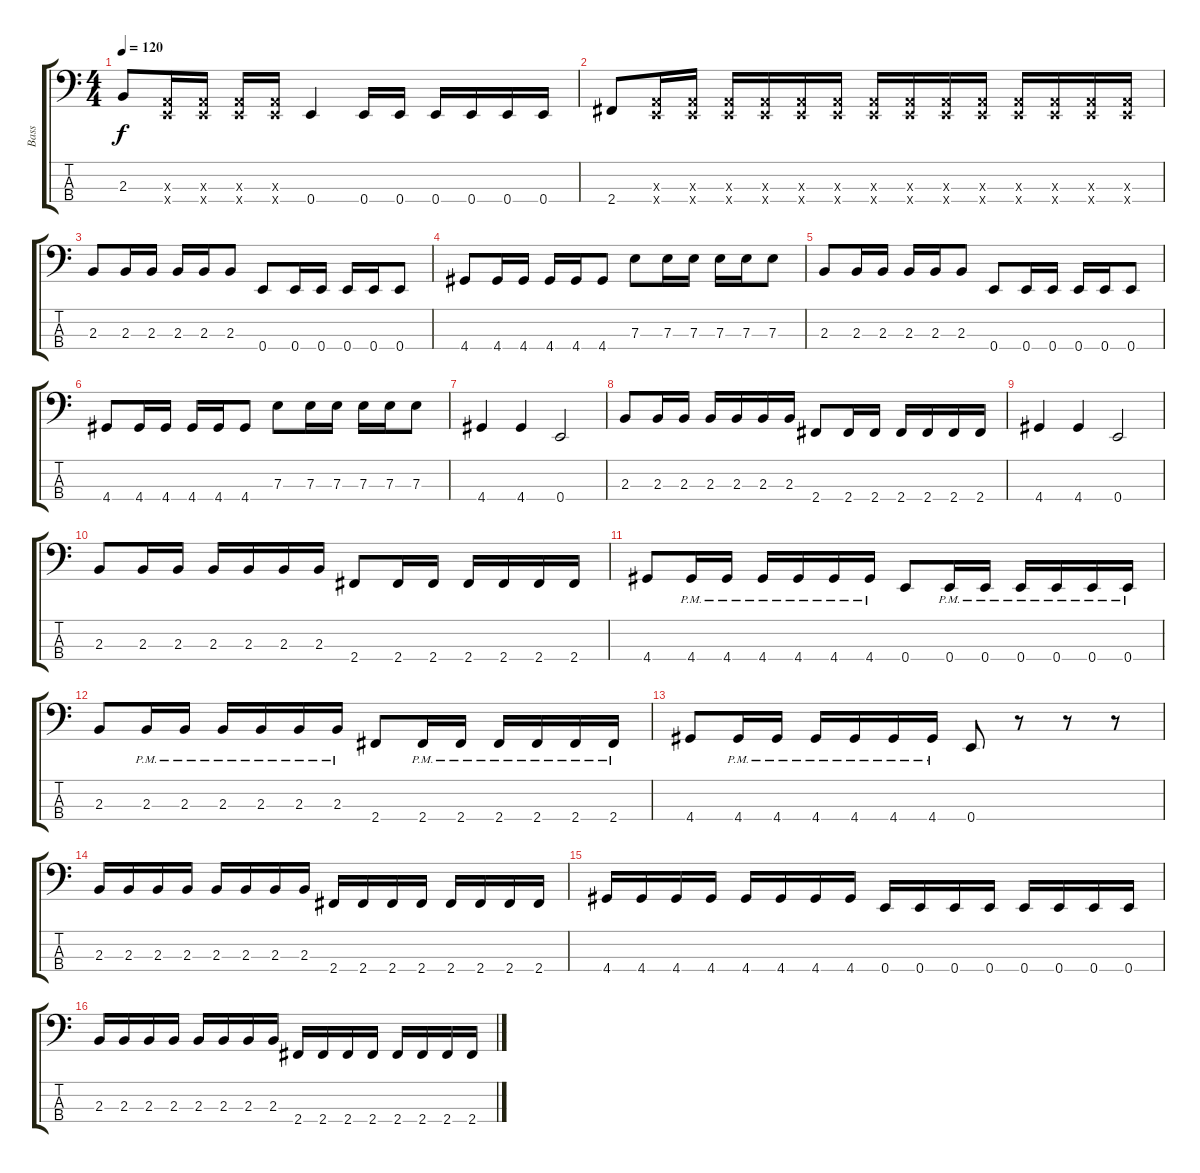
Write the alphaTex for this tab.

\track ("Bass" "Bass") {instrument electricbasspick}
\staff {score tabs}
\tuning (G2 D2 A1 E1) {hide}
\ts (4 4)
\tempo 120
\clef f4
\ks c
2.3.8{dy f} (0.3{x} 0.4{x}).16 (0.3{x} 0.4{x}).16 (0.3{x} 0.4{x}).16 (0.3{x} 0.4{x}).16 0.4.4 0.4.16 0.4.16 0.4.16 0.4.16 0.4.16 0.4.16 |
2.4.8 (0.3{x} 0.4{x}).16 (0.3{x} 0.4{x}).16 (0.3{x} 0.4{x}).16 (0.3{x} 0.4{x}).16 (0.3{x} 0.4{x}).16 (0.3{x} 0.4{x}).16 (0.3{x} 0.4{x}).16 (0.3{x} 0.4{x}).16 (0.3{x} 0.4{x}).16 (0.3{x} 0.4{x}).16 (0.3{x} 0.4{x}).16 (0.3{x} 0.4{x}).16 (0.3{x} 0.4{x}).16 (0.3{x} 0.4{x}).16 |
2.3.8 2.3.16 2.3.16 2.3.16 2.3.16 2.3.8 0.4.8 0.4.16 0.4.16 0.4.16 0.4.16 0.4.8 |
4.4.8 4.4.16 4.4.16 4.4.16 4.4.16 4.4.8 7.3.8 7.3.16 7.3.16 7.3.16 7.3.16 7.3.8 |
2.3.8 2.3.16 2.3.16 2.3.16 2.3.16 2.3.8 0.4.8 0.4.16 0.4.16 0.4.16 0.4.16 0.4.8 |
4.4.8 4.4.16 4.4.16 4.4.16 4.4.16 4.4.8 7.3.8 7.3.16 7.3.16 7.3.16 7.3.16 7.3.8 |
4.4.4 4.4.4 0.4.2 |
2.3.8 2.3.16 2.3.16 2.3.16 2.3.16 2.3.16 2.3.16 2.4.8 2.4.16 2.4.16 2.4.16 2.4.16 2.4.16 2.4.16 |
4.4.4 4.4.4 0.4.2 |
2.3.8 2.3.16 2.3.16 2.3.16 2.3.16 2.3.16 2.3.16 2.4.8 2.4.16 2.4.16 2.4.16 2.4.16 2.4.16 2.4.16 |
4.4.8 4.4{pm}.16 4.4{pm}.16 4.4{pm}.16 4.4{pm}.16 4.4{pm}.16 4.4{pm}.16 0.4.8 0.4{pm}.16 0.4{pm}.16 0.4{pm}.16 0.4{pm}.16 0.4{pm}.16 0.4{pm}.16 |
2.3.8 2.3{pm}.16 2.3{pm}.16 2.3{pm}.16 2.3{pm}.16 2.3{pm}.16 2.3{pm}.16 2.4.8 2.4{pm}.16 2.4{pm}.16 2.4{pm}.16 2.4{pm}.16 2.4{pm}.16 2.4{pm}.16 |
4.4.8 4.4{pm}.16 4.4{pm}.16 4.4{pm}.16 4.4{pm}.16 4.4{pm}.16 4.4{pm}.16 0.4.8 r.8 r.8 r.8 |
2.3.16 2.3.16 2.3.16 2.3.16 2.3.16 2.3.16 2.3.16 2.3.16 2.4.16 2.4.16 2.4.16 2.4.16 2.4.16 2.4.16 2.4.16 2.4.16 |
4.4.16 4.4.16 4.4.16 4.4.16 4.4.16 4.4.16 4.4.16 4.4.16 0.4.16 0.4.16 0.4.16 0.4.16 0.4.16 0.4.16 0.4.16 0.4.16 |
2.3.16 2.3.16 2.3.16 2.3.16 2.3.16 2.3.16 2.3.16 2.3.16 2.4.16 2.4.16 2.4.16 2.4.16 2.4.16 2.4.16 2.4.16 2.4.16
